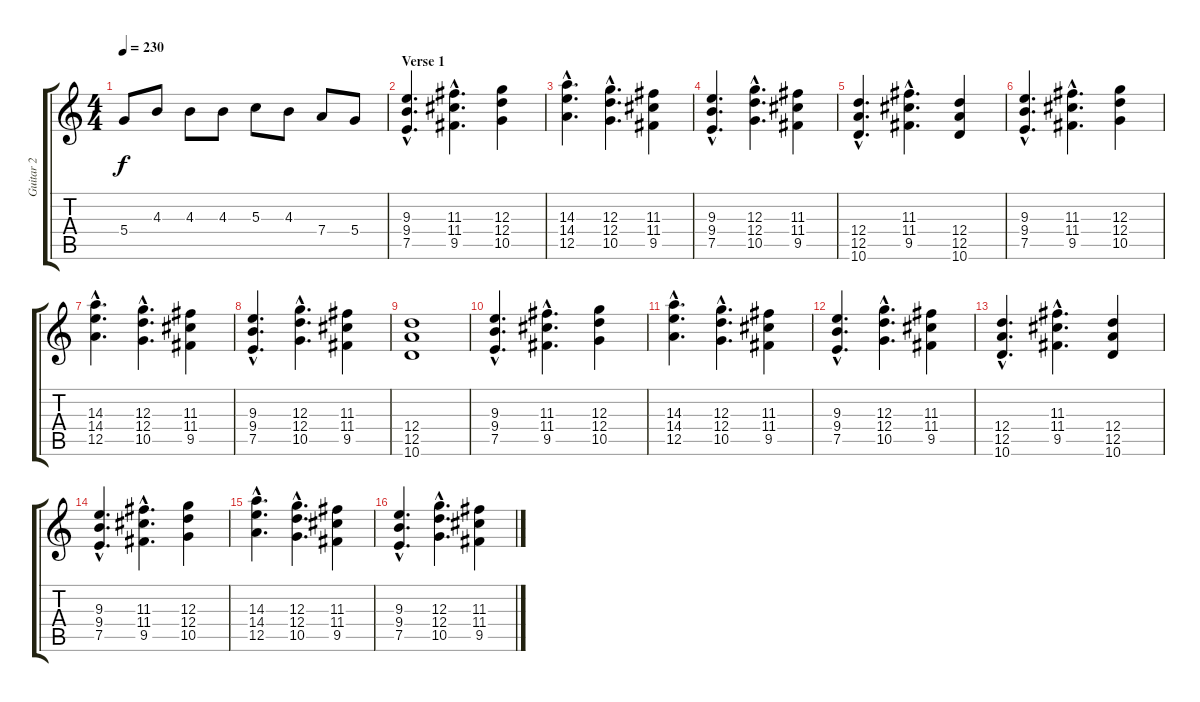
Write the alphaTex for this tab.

\track ("Guitar 2" "Guitar 2") {instrument distortionguitar}
\staff {score tabs}
\tuning (E4 B3 G3 D3 A2 E2) {hide}
\ts (4 4)
\tempo 230
\clef g2
\ks c
5.4.8{dy f} 4.3.8 4.3.8 4.3.8 5.3.8 4.3.8 7.4.8 5.4.8 |
\section ("" "Verse 1")
(9.3{hac} 9.4{hac} 7.5{hac}).4{d} (11.3{hac} 11.4{hac} 9.5{hac}).4{d} (12.3 12.4 10.5).4 |
(14.3{hac} 14.4{hac} 12.5{hac}).4{d} (12.3{hac} 12.4{hac} 10.5{hac}).4{d} (11.3 11.4 9.5).4 |
(9.3{hac} 9.4{hac} 7.5{hac}).4{d} (12.3{hac} 12.4{hac} 10.5{hac}).4{d} (11.3 11.4 9.5).4 |
(12.4{hac} 12.5{hac} 10.6{hac}).4{d} (11.3{hac} 11.4{hac} 9.5{hac}).4{d} (12.4 12.5 10.6).4 |
(9.3{hac} 9.4{hac} 7.5{hac}).4{d} (11.3{hac} 11.4{hac} 9.5{hac}).4{d} (12.3 12.4 10.5).4 |
(14.3{hac} 14.4{hac} 12.5{hac}).4{d} (12.3{hac} 12.4{hac} 10.5{hac}).4{d} (11.3 11.4 9.5).4 |
(9.3{hac} 9.4{hac} 7.5{hac}).4{d} (12.3{hac} 12.4{hac} 10.5{hac}).4{d} (11.3 11.4 9.5).4 |
(12.4 12.5 10.6).1 |
(9.3{hac} 9.4{hac} 7.5{hac}).4{d} (11.3{hac} 11.4{hac} 9.5{hac}).4{d} (12.3 12.4 10.5).4 |
(14.3{hac} 14.4{hac} 12.5{hac}).4{d} (12.3{hac} 12.4{hac} 10.5{hac}).4{d} (11.3 11.4 9.5).4 |
(9.3{hac} 9.4{hac} 7.5{hac}).4{d} (12.3{hac} 12.4{hac} 10.5{hac}).4{d} (11.3 11.4 9.5).4 |
(12.4{hac} 12.5{hac} 10.6{hac}).4{d} (11.3{hac} 11.4{hac} 9.5{hac}).4{d} (12.4 12.5 10.6).4 |
(9.3{hac} 9.4{hac} 7.5{hac}).4{d} (11.3{hac} 11.4{hac} 9.5{hac}).4{d} (12.3 12.4 10.5).4 |
(14.3{hac} 14.4{hac} 12.5{hac}).4{d} (12.3{hac} 12.4{hac} 10.5{hac}).4{d} (11.3 11.4 9.5).4 |
(9.3{hac} 9.4{hac} 7.5{hac}).4{d} (12.3{hac} 12.4{hac} 10.5{hac}).4{d} (11.3 11.4 9.5).4
